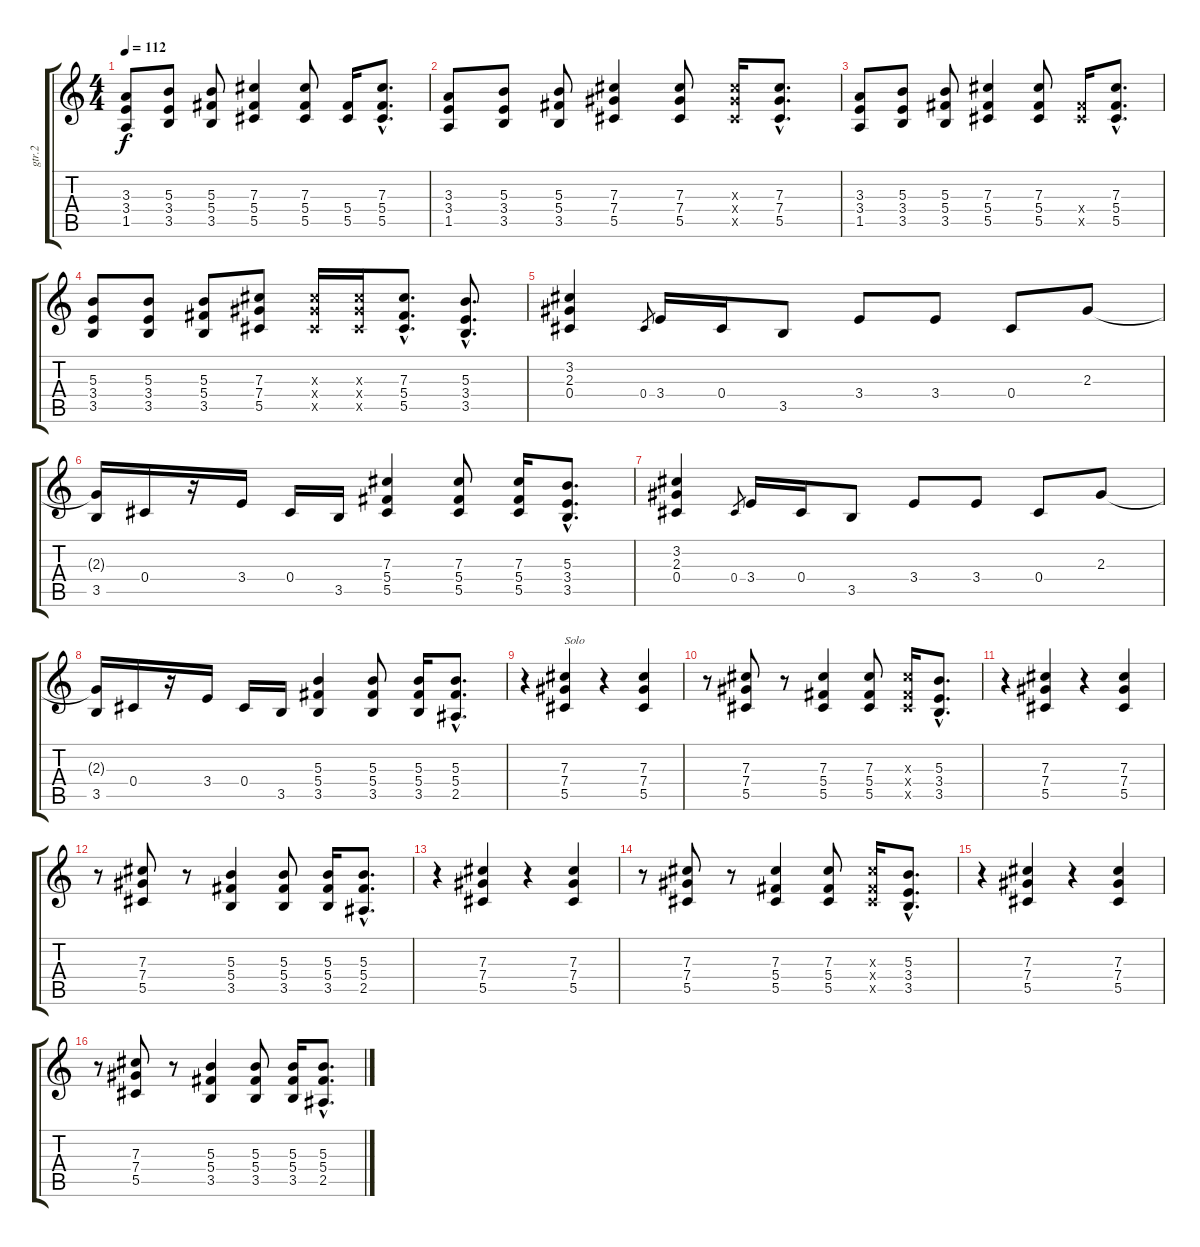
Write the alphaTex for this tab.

\track ("gtr.2" "gtr.2") {instrument distortionguitar}
\staff {score tabs}
\tuning (Eb4 Bb3 Gb3 Db3 Ab2 Eb2) {hide}
\ts (4 4)
\tempo 112
\clef g2
\ks c
(3.3 3.4 1.5).8{dy f} (5.3 3.4 3.5).8 (5.3 5.4 3.5).8 (7.3 5.4 5.5).4 (7.3 5.4 5.5).8 (5.4 5.5).16 (7.3{hac} 5.4{hac} 5.5{hac}).8{d} |
(3.3 3.4 1.5).8 (5.3 3.4 3.5).8 (5.3 5.4 3.5).8 (7.3 7.4 5.5).4 (7.3 7.4 5.5).8 (7.3{x} 7.4{x} 5.5{x}).16 (7.3{hac} 7.4{hac} 5.5{hac}).8{d} |
(3.3 3.4 1.5).8 (5.3 3.4 3.5).8 (5.3 5.4 3.5).8 (7.3 5.4 5.5).4 (7.3 5.4 5.5).8 (5.4{x} 5.5{x}).16 (7.3{hac} 5.4{hac} 5.5{hac}).8{d} |
(5.3 3.4 3.5).8 (5.3 3.4 3.5).8 (5.3 5.4 3.5).8 (7.3 7.4 5.5).8 (7.3{x} 7.4{x} 5.5{x}).16 (7.3{x} 7.4{x} 5.5{x}).16 (7.3{hac} 5.4{hac} 5.5{hac}).8{d} (5.3{hac} 3.4{hac} 3.5{hac}).8{d} |
(3.2 2.3 0.4).4 0.4.8{gr} 3.4.16 0.4.16 3.5.8 3.4.8 3.4.8 0.4.8 2.3.8 |
(2.3{t} 3.5).16 0.4.16 r.16 3.4.16 0.4.16 3.5.16 (7.3 5.4 5.5).4 (7.3 5.4 5.5).8 (7.3 5.4 5.5).16 (5.3{hac} 3.4{hac} 3.5{hac}).8{d} |
(3.2 2.3 0.4).4 0.4.8{gr} 3.4.16 0.4.16 3.5.8 3.4.8 3.4.8 0.4.8 2.3.8 |
(2.3{t} 3.5).16 0.4.16 r.16 3.4.16 0.4.16 3.5.16 (5.3 5.4 3.5).4 (5.3 5.4 3.5).8 (5.3 5.4 3.5).16 (5.3{hac} 5.4{hac} 2.5{hac}).8{d} |
r.4 (7.3 7.4 5.5).4{txt "Solo"} r.4 (7.3 7.4 5.5).4 |
r.8 (7.3 7.4 5.5).8 r.8 (7.3 5.4 5.5).4 (7.3 5.4 5.5).8 (7.3{x} 5.4{x} 5.5{x}).16 (5.3{hac} 3.4{hac} 3.5{hac}).8{d} |
r.4 (7.3 7.4 5.5).4 r.4 (7.3 7.4 5.5).4 |
r.8 (7.3 7.4 5.5).8 r.8 (5.3 5.4 3.5).4 (5.3 5.4 3.5).8 (5.3 5.4 3.5).16 (5.3{hac} 5.4{hac} 2.5{hac}).8{d} |
r.4 (7.3 7.4 5.5).4 r.4 (7.3 7.4 5.5).4 |
r.8 (7.3 7.4 5.5).8 r.8 (7.3 5.4 5.5).4 (7.3 5.4 5.5).8 (7.3{x} 5.4{x} 5.5{x}).16 (5.3{hac} 3.4{hac} 3.5{hac}).8{d} |
r.4 (7.3 7.4 5.5).4 r.4 (7.3 7.4 5.5).4 |
r.8 (7.3 7.4 5.5).8 r.8 (5.3 5.4 3.5).4 (5.3 5.4 3.5).8 (5.3 5.4 3.5).16 (5.3{hac} 5.4{hac} 2.5{hac}).8{d}
